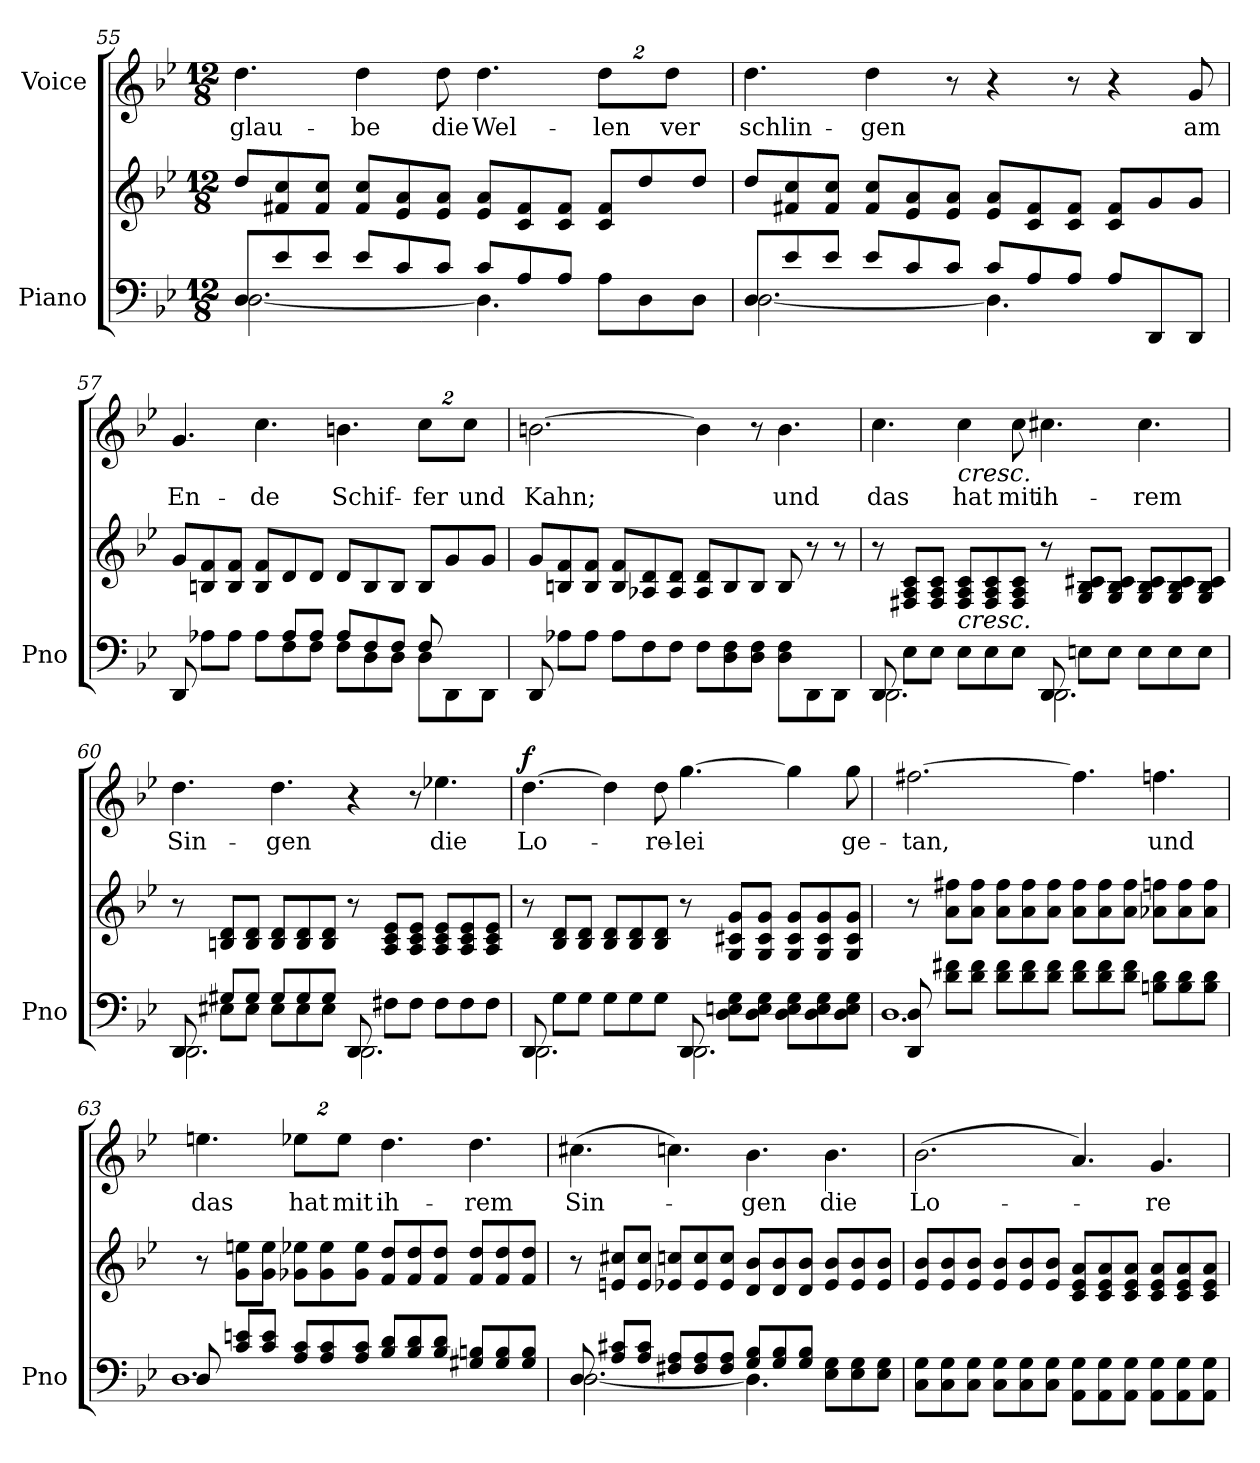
**kern	**kern	**kern	**text	**dynam
*part2	*part2	*part1	*part1	*part1
*staff3	*staff2	*staff1	*staff1	*staff1
*I"Piano	*	*I"Voice	*	*
*I'Pno	*	*	*	*
*clefF4	*clefG2	*clefG2	*	*
*k[b-e-]	*k[b-e-]	*k[b-e-]	*	*
*M12/8	*M12/8	*M12/8	*	*
=55	=55	=55	=55	=55
*^	*	*	*	*
!	!	!	!	!LO:LY:b	!
8D/L	[2.D\	8dd/L	4.dd\	glau-	.
8e-/	.	8f#X/ 8cc/	.	.	.
8e-/J	.	8f#/ 8cc/J	.	.	.
!	!	!	!	!LO:LY:b	!
8e-/L	.	8f#/ 8cc/L	4dd\	-be	.
8c/	.	8e-/ 8a/	.	.	.
!	!	!	!	!LO:LY:b	!
8c/J	.	8e-/ 8a/J	8dd\	die	.
!	!	!	!	!LO:LY:b	!
8c/L	4.D\]	8e-/ 8a/L	4.dd\	Wel-	.
8A/	.	8c/ 8f#/	.	.	.
8A/J	.	8c/ 8f#/J	.	.	.
!	!	!	!	!LO:LY:b	!
8A\L	4.ryy	8c/ 8f#/L	16%3dd\L	len	.
8D\	.	8dd/	.	.	.
!	!	!	!	!LO:LY:b	!
.	.	.	16%3dd\J	ver	.
8D\J	.	8dd/J	.	.	.
=56	=56	=56	=56	=56	=56
!	!	!	!	!LO:LY:b	!
8D/L	[2.D\	8dd/L	4.dd\	-schlin-	.
8e-/	.	8f#X/ 8cc/	.	.	.
8e-/J	.	8f#/ 8cc/J	.	.	.
!	!	!	!	!LO:LY:b	!
8e-/L	.	8f#/ 8cc/L	4dd\	-gen	.
8c/	.	8e-/ 8a/	.	.	.
8c/J	.	8e-/ 8a/J	8r	.	.
8c/L	4.D\]	8e-/ 8a/L	4r	.	.
8A/	.	8c/ 8f#/	.	.	.
8A/J	.	8c/ 8f#/J	8r	.	.
8A/L	4.ryy	8c/ 8f#/L	4r	.	.
8DD/	.	8g/	.	.	.
!	!	!	!	!LO:LY:b	!
8DD/J	.	8g/J	8g/	am	.
!!LO:PB:g=z
=57	=57	=57	=57	=57	=57
!	!	!	!	!LO:LY:b	!
4.ryy	8DD/	8g/L	4.g/	En-	.
.	8A-X\L	8Bn/ 8f/	.	.	.
.	8A-\J	8B/ 8f/J	.	.	.
!	!	!	!	!LO:LY:b	!
8ryy	8A-\L	8B/ 8f/L	4.cc\	-de	.
8A-/L	8F\	8d/	.	.	.
8A-/J	8F\J	8d/J	.	.	.
!	!	!	!	!LO:LY:b	!
8A-/L	8F\L	8d/L	4.bn\	Schif-	.
8F/	8D\	8B/	.	.	.
8F/J	8D\J	8B/J	.	.	.
!	!	!	!	!LO:LY:b	!
8F/	8D\L	8B/L	16%3cc\L	-fer	.
4ryy	8DD\	8g/	.	.	.
!	!	!	!	!LO:LY:b	!
.	.	.	16%3cc\J	und	.
.	8DD\J	8g/J	.	.	.
=58	=58	=58	=58	=58	=58
!	!	!	!	!LO:LY:b	!
*v	*v	*	*	*	*
8DD/	8g/L	[2.bn\	Kahn;	.
8A-X\L	8Bn/ 8f/	.	.	.
8A-\J	8B/ 8f/J	.	.	.
8A-\L	8B/ 8f/L	.	.	.
8F\	8A-X/ 8d/	.	.	.
8F\J	8A-/ 8d/J	.	.	.
8F\L	8A-/ 8d/L	4b\]	.	.
8D\ 8F\	8B/	.	.	.
8D\ 8F\J	8B/J	8r	.	.
!	!	!	!LO:LY:b	!
8D\ 8F\L	8B/	4.b\	und	.
8DD\	8r	.	.	.
8DD\J	8r	.	.	.
=59	=59	=59	=59	=59
*^	*	*	*	*
!	!	!	!	!LO:LY:b	!
8DD/	2.DD\	8r	4.cc\	das	.
8E-\L	.	8F#X/ 8A/ 8c/L	.	.	.
8E-\J	.	8F#/ 8A/ 8c/J	.	.	.
!	!	!	!LO:TX:b:i:t=cresc.	!	!
!LO:TX:a:i:t=cresc.	!	!	!	!	!
!	!	!	!	!LO:LY:b	!
8E-\L	.	8F#/ 8A/ 8c/L	4cc\	hat	.
8E-\	.	8F#/ 8A/ 8c/	.	.	.
!	!	!	!	!LO:LY:b	!
8E-\J	.	8F#/ 8A/ 8c/J	8cc\	mit	.
!	!	!	!	!LO:LY:b	!
8DD/	2.DD\	8r	4.cc#X\	ih-	.
8En\L	.	8G/ 8B-/ 8c#X/L	.	.	.
8E\J	.	8G/ 8B-/ 8c#/J	.	.	.
!	!	!	!	!LO:LY:b	!
8E\L	.	8G/ 8B-/ 8c#/L	4.cc#\	-rem	.
8E\	.	8G/ 8B-/ 8c#/	.	.	.
8E\J	.	8G/ 8B-/ 8c#/J	.	.	.
!!LO:LB:g=z
=60	=60	=60	=60	=60	=60
*	*^	*	*	*	*
!	!	!	!	!	!LO:LY:b	!
8DD/	2.DD\	8ryy	8r	4.dd\	Sin-	.
8E#X\L	.	8G#X/L	8Bn/ 8d/L	.	.	.
8E#\J	.	8G#/J	8B/ 8d/J	.	.	.
!	!	!	!	!	!LO:LY:b	!
8E#\L	.	8G#/L	8B/ 8d/L	4.dd\	-gen	.
8E#\	.	8G#/	8B/ 8d/	.	.	.
8E#\J	.	8G#/J	8B/ 8d/J	.	.	.
8DD/	2.DD\	4ryy	8r	4r	.	.
8F#X\L	.	.	8A/ 8c/ 8e-/L	.	.	.
8F#\J	.	2ryy	8A/ 8c/ 8e-/J	8r	.	.
!	!	!	!	!	!LO:LY:b	!
8F#\L	.	.	8A/ 8c/ 8e-/L	4.ee-X\	die	.
8F#\	.	.	8A/ 8c/ 8e-/	.	.	.
8F#\J	.	.	8A/ 8c/ 8e-/J	.	.	.
*	*v	*v	*	*	*	*
=61	=61	=61	=61	=61	=61
!	!	!	!	!LO:LY:b	!LO:DY:b
8DD/	2.DD\	8r	[4.dd\	Lo-	f
8G\L	.	8B-/ 8d/L	.	.	.
8G\J	.	8B-/ 8d/J	.	.	.
8G\L	.	8B-/ 8d/L	4dd\]	.	.
8G\	.	8B-/ 8d/	.	.	.
!	!	!	!	!LO:LY:b	!
8G\J	.	8B-/ 8d/J	8dd\	-re-	.
!	!	!	!	!LO:LY:b	!
8DD/	2.DD\	8r	[4.gg\	-lei	.
8D\ 8En\ 8G\L	.	8G/ 8c#X/ 8g/L	.	.	.
8D\ 8E\ 8G\J	.	8G/ 8c#/ 8g/J	.	.	.
8D\ 8E\ 8G\L	.	8G/ 8c#/ 8g/L	4gg\]	.	.
8D\ 8E\ 8G\	.	8G/ 8c#/ 8g/	.	.	.
!	!	!	!	!LO:LY:b	!
8D\ 8E\ 8G\J	.	8G/ 8c#/ 8g/J	8gg\	ge-	.
=62	=62	=62	=62	=62	=62
!	!	!	!	!LO:LY:b	!
8DD/ 8D/	1.D	8r	[2.ff#X\	-tan,	.
8d\ 8f#X\L	.	8a\ 8ff#X\L	.	.	.
8d\ 8f#\J	.	8a\ 8ff#\J	.	.	.
8d\ 8f#\L	.	8a\ 8ff#\L	.	.	.
8d\ 8f#\	.	8a\ 8ff#\	.	.	.
8d\ 8f#\J	.	8a\ 8ff#\J	.	.	.
8d\ 8f#\L	.	8a\ 8ff#\L	4.ff#\]	.	.
8d\ 8f#\	.	8a\ 8ff#\	.	.	.
8d\ 8f#\J	.	8a\ 8ff#\J	.	.	.
!	!	!	!	!LO:LY:b	!
8Bn\ 8d\L	.	8a-X\ 8ffn\L	4.ffn\	und	.
8B\ 8d\	.	8a-\ 8ff\	.	.	.
8B\ 8d\J	.	8a-\ 8ff\J	.	.	.
!!LO:LB:g=z
=63	=63	=63	=63	=63	=63
!	!	!	!	!LO:LY:b	!
8D/	1.D	8r	4.een\	das	.
8c/ 8en/L	.	8g\ 8een\L	.	.	.
8c/ 8e/J	.	8g\ 8ee\J	.	.	.
!	!	!	!	!LO:LY:b	!
8A/ 8c/L	.	8g-X\ 8ee-X\L	16%3ee-X\L	hat	.
8A/ 8c/	.	8g-\ 8ee-\	.	.	.
!	!	!	!	!LO:LY:b	!
.	.	.	16%3ee-\J	mit	.
8A/ 8c/J	.	8g-\ 8ee-\J	.	.	.
!	!	!	!	!LO:LY:b	!
8B-/ 8d/L	.	8f/ 8dd/L	4.dd\	ih-	.
8B-/ 8d/	.	8f/ 8dd/	.	.	.
8B-/ 8d/J	.	8f/ 8dd/J	.	.	.
!	!	!	!	!LO:LY:b	!
8G#X/ 8Bn/L	.	8f/ 8dd/L	4.dd\	-rem	.
8G#/ 8B/	.	8f/ 8dd/	.	.	.
8G#/ 8B/J	.	8f/ 8dd/J	.	.	.
=64	=64	=64	=64	=64	=64
!	!	!	!	!LO:LY:b	!
8D/	[2.D\	8r	(>4.cc#X\	Sin-	.
8A/ 8c#X/L	.	8en/ 8cc#X/L	.	.	.
8A/ 8c#/J	.	8e/ 8cc#/J	.	.	.
8F#X/ 8A/L	.	8e-X/ 8ccn/L	4.ccn\)	.	.
8F#/ 8A/	.	8e-/ 8cc/	.	.	.
8F#/ 8A/J	.	8e-/ 8cc/J	.	.	.
!	!	!	!	!LO:LY:b	!
8G/ 8B-/L	4.D\]	8d/ 8b-/L	4.b-\	-gen	.
8G/ 8B-/	.	8d/ 8b-/	.	.	.
8G/ 8B-/J	.	8d/ 8b-/J	.	.	.
!	!	!	!	!LO:LY:b	!
8E-\ 8G\L	4.ryy	8e-/ 8b-/L	4.b-\	die	.
8E-\ 8G\	.	8e-/ 8b-/	.	.	.
8E-\ 8G\J	.	8e-/ 8b-/J	.	.	.
*v	*v	*	*	*	*
=65	=65	=65	=65	=65
!	!	!	!LO:LY:b	!
8C\ 8G\L	8e-/ 8b-/L	(>2.b-\	Lo-	.
8C\ 8G\	8e-/ 8b-/	.	.	.
8C\ 8G\J	8e-/ 8b-/J	.	.	.
8C\ 8G\L	8e-/ 8b-/L	.	.	.
8C\ 8G\	8e-/ 8b-/	.	.	.
8C\ 8G\J	8e-/ 8b-/J	.	.	.
8AA\ 8G\L	8c/ 8e-/ 8a/L	4.a/)	.	.
8AA\ 8G\	8c/ 8e-/ 8a/	.	.	.
8AA\ 8G\J	8c/ 8e-/ 8a/J	.	.	.
!	!	!	!LO:LY:b	!
8AA\ 8G\L	8c/ 8e-/ 8a/L	4.g/	-re-	.
8AA\ 8G\	8c/ 8e-/ 8a/	.	.	.
8AA\ 8G\J	8c/ 8e-/ 8a/J	.	.	.
=	=	=	=	=
*-	*-	*-	*-	*-
